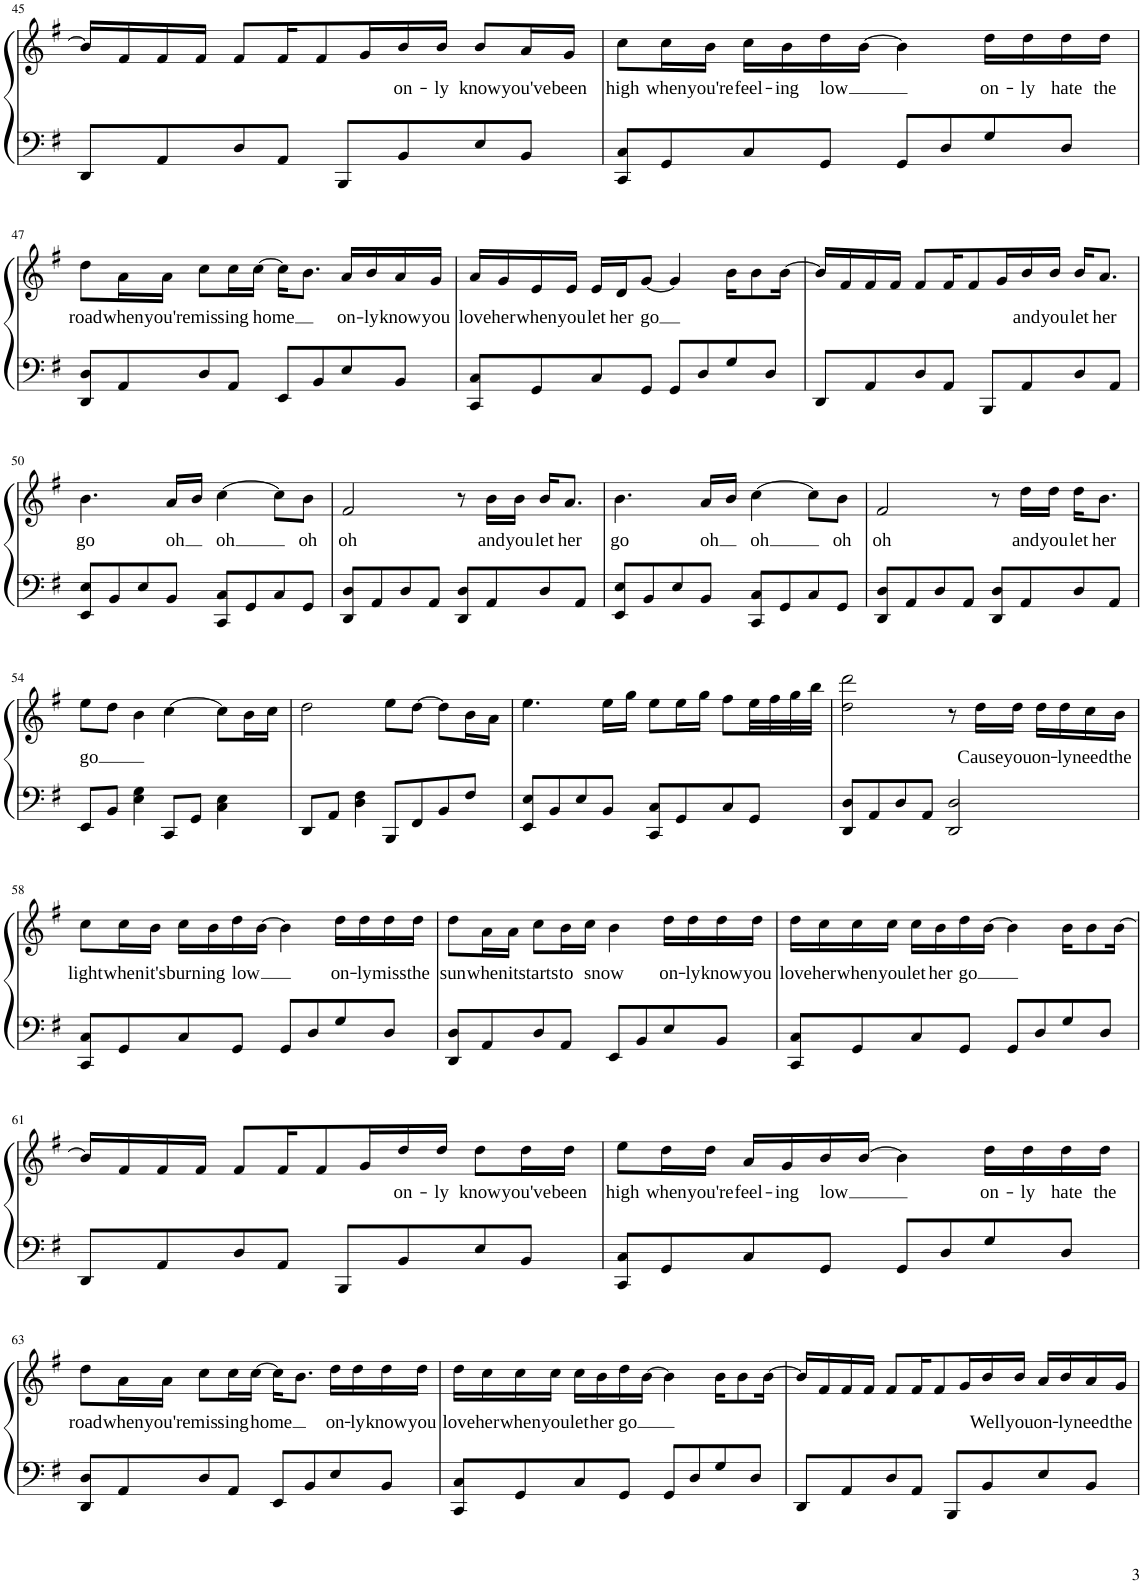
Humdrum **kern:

**kern	**kern	**text
*part1	*part1	*part1
*staff2	*staff1	*staff1
*I"Piano	*	*
*I'Pno	*	*
!!LO:PB:g=z
*clefF4	*clefG2	*
*k[f#]	*k[f#]	*
*M4/4	*M4/4	*
=45	=45	=45
8DD/L	16b/LL]	.
.	16f#/	.
8AA/	16f#/	.
.	16f#/JJ	.
8D/	8f#/L	.
8AA/J	16f#/K	.
.	8f#/	.
8BBB/L	.	.
.	16g/L	.
!	!	!LO:LY:b
8BB/	16b/	on-
!	!	!LO:LY:b
.	16b/JJ	-ly
!	!	!LO:LY:b
8E/	8b/L	know
!	!	!LO:LY:b
8BB/J	16a/L	you've
!	!	!LO:LY:b
.	16g/JJ	been
=46	=46	=46
!	!	!LO:LY:b
8CC/ 8C/L	8cc\L	high
!	!	!LO:LY:b
8GG/	16cc\L	when
!	!	!LO:LY:b
.	16b\JJ	you're
!	!	!LO:LY:b
8C/	16cc\LL	feel-
!	!	!LO:LY:b
.	16b\	-ing
!	!	!LO:LY:b
8GG/J	16dd\	low
.	[16b\JJ	.
8GG/L	4b\]	.
8D/	.	.
!	!	!LO:LY:b
8G/	16dd\LL	on-
!	!	!LO:LY:b
.	16dd\	-ly
!	!	!LO:LY:b
8D/J	16dd\	hate
!	!	!LO:LY:b
.	16dd\JJ	the
!!LO:LB:g=z
=47	=47	=47
!	!	!LO:LY:b
8DD/ 8D/L	8dd\L	road
!	!	!LO:LY:b
8AA/	16a\L	when
!	!	!LO:LY:b
.	16a\JJ	you're
!	!	!LO:LY:b
8D/	8cc\L	mis-
!	!	!LO:LY:b
8AA/J	16cc\L	-sing
!	!	!LO:LY:b
.	[16cc\JJ	home
8EE/L	16cc\KL]	.
.	8.b\J	.
8BB/	.	.
!	!	!LO:LY:b
8E/	16a/LL	on-
!	!	!LO:LY:b
.	16b/	-ly
!	!	!LO:LY:b
8BB/J	16a/	know
!	!	!LO:LY:b
.	16g/JJ	you
=48	=48	=48
!	!	!LO:LY:b
8CC/ 8C/L	16a/LL	love
!	!	!LO:LY:b
.	16g/	her
!	!	!LO:LY:b
8GG/	16e/	when
!	!	!LO:LY:b
.	16e/JJ	you
!	!	!LO:LY:b
8C/	16e/LL	let
!	!	!LO:LY:b
.	16d/J	her
!	!	!LO:LY:b
8GG/J	[8g/J	go
8GG/L	4g/]	.
8D/	.	.
8G/	16b\KL	.
.	8b\	.
8D/J	.	.
.	[16b\Jk	.
=49	=49	=49
8DD/L	16b/LL]	.
.	16f#/	.
8AA/	16f#/	.
.	16f#/JJ	.
8D/	8f#/L	.
8AA/J	16f#/K	.
.	8f#/	.
8BBB/L	.	.
.	16g/L	.
!	!	!LO:LY:b
8AA/	16b/	and
!	!	!LO:LY:b
.	16b/JJ	you
!	!	!LO:LY:b
8D/	16b/KL	let
!	!	!LO:LY:b
.	8.a/J	her
8AA/J	.	.
!!LO:LB:g=z
=50	=50	=50
!	!	!LO:LY:b
8EE/ 8E/L	4.b\	go
8BB/	.	.
8E/	.	.
!	!	!LO:LY:b
8BB/J	16a/LL	oh
.	16b/JJ	.
!	!	!LO:LY:b
8CC/ 8C/L	[4cc\	oh
8GG/	.	.
8C/	8cc\L]	.
!	!	!LO:LY:b
8GG/J	8b\J	oh
=51	=51	=51
!	!	!LO:LY:b
8DD/ 8D/L	2f#/	oh
8AA/	.	.
8D/	.	.
8AA/J	.	.
8DD/ 8D/L	8r	.
!	!	!LO:LY:b
8AA/	16b\LL	and
!	!	!LO:LY:b
.	16b\JJ	you
!	!	!LO:LY:b
8D/	16b/KL	let
!	!	!LO:LY:b
.	8.a/J	her
8AA/J	.	.
=52	=52	=52
!	!	!LO:LY:b
8EE/ 8E/L	4.b\	go
8BB/	.	.
8E/	.	.
!	!	!LO:LY:b
8BB/J	16a/LL	oh
.	16b/JJ	.
!	!	!LO:LY:b
8CC/ 8C/L	[4cc\	oh
8GG/	.	.
8C/	8cc\L]	.
!	!	!LO:LY:b
8GG/J	8b\J	oh
=53	=53	=53
!	!	!LO:LY:b
8DD/ 8D/L	2f#/	oh
8AA/	.	.
8D/	.	.
8AA/J	.	.
8DD/ 8D/L	8r	.
!	!	!LO:LY:b
8AA/	16dd\LL	and
!	!	!LO:LY:b
.	16dd\JJ	you
!	!	!LO:LY:b
8D/	16dd\KL	let
!	!	!LO:LY:b
.	8.b\J	her
8AA/J	.	.
!!LO:LB:g=z
=54	=54	=54
!	!	!LO:LY:b
8EE/L	8ee\L	go
8BB/J	8dd\J	.
4E\ 4G\	4b\	.
8CC/L	[4cc\	.
8GG/J	.	.
4C\ 4E\	8cc\L]	.
.	16b\L	.
.	16cc\JJ	.
=55	=55	=55
8DD/L	2dd\	.
8AA/J	.	.
4D\ 4F#\	.	.
8BBB/L	8ee\L	.
8FF#/	[8dd\J	.
8BB/	8dd\L]	.
8F#/J	16b\L	.
.	16a\JJ	.
=56	=56	=56
8EE/ 8E/L	4.ee\	.
8BB/	.	.
8E/	.	.
8BB/J	16ee\LL	.
.	16gg\JJ	.
8CC/ 8C/L	8ee\L	.
8GG/	16ee\L	.
.	16gg\JJ	.
8C/	8ff#\L	.
8GG/J	32ee\LL	.
.	32ff#\	.
.	32gg\	.
.	32bb\JJJ	.
=57	=57	=57
8DD/ 8D/L	2dd\ 2ddd\	.
8AA/	.	.
8D/	.	.
8AA/J	.	.
2DD/ 2D/	8r	.
!	!	!LO:LY:b
.	16dd\LL	Cause
!	!	!LO:LY:b
.	16dd\JJ	you
!	!	!LO:LY:b
.	16dd\LL	on-
!	!	!LO:LY:b
.	16dd\	-ly
!	!	!LO:LY:b
.	16cc\	need
!	!	!LO:LY:b
.	16b\JJ	the
!!LO:LB:g=z
=58	=58	=58
!	!	!LO:LY:b
8CC/ 8C/L	8cc\L	light
!	!	!LO:LY:b
8GG/	16cc\L	when
!	!	!LO:LY:b
.	16b\JJ	it's
!	!	!LO:LY:b
8C/	16cc\LL	burn
!	!	!LO:LY:b
.	16b\	ing
!	!	!LO:LY:b
8GG/J	16dd\	low
.	[16b\JJ	.
8GG/L	4b\]	.
8D/	.	.
!	!	!LO:LY:b
8G/	16dd\LL	on-
!	!	!LO:LY:b
.	16dd\	-ly
!	!	!LO:LY:b
8D/J	16dd\	miss
!	!	!LO:LY:b
.	16dd\JJ	the
=59	=59	=59
!	!	!LO:LY:b
8DD/ 8D/L	8dd\L	sun
!	!	!LO:LY:b
8AA/	16a\L	when
!	!	!LO:LY:b
.	16a\JJ	it
!	!	!LO:LY:b
8D/	8cc\L	starts
!	!	!LO:LY:b
8AA/J	16b\L	to
!	!	!LO:LY:b
.	16cc\JJ	snow
8EE/L	4b\	.
8BB/	.	.
!	!	!LO:LY:b
8E/	16dd\LL	on-
!	!	!LO:LY:b
.	16dd\	-ly
!	!	!LO:LY:b
8BB/J	16dd\	know
!	!	!LO:LY:b
.	16dd\JJ	you
=60	=60	=60
!	!	!LO:LY:b
8CC/ 8C/L	16dd\LL	love
!	!	!LO:LY:b
.	16cc\	her
!	!	!LO:LY:b
8GG/	16cc\	when
!	!	!LO:LY:b
.	16cc\JJ	you
!	!	!LO:LY:b
8C/	16cc\LL	let
!	!	!LO:LY:b
.	16b\	her
!	!	!LO:LY:b
8GG/J	16dd\	go
.	[16b\JJ	.
8GG/L	4b\]	.
8D/	.	.
8G/	16b\KL	.
.	8b\	.
8D/J	.	.
.	[16b\Jk	.
!!LO:LB:g=z
=61	=61	=61
8DD/L	16b/LL]	.
.	16f#/	.
8AA/	16f#/	.
.	16f#/JJ	.
8D/	8f#/L	.
8AA/J	16f#/K	.
.	8f#/	.
8BBB/L	.	.
.	16g/L	.
!	!	!LO:LY:b
8BB/	16dd/	on-
!	!	!LO:LY:b
.	16dd/JJ	-ly
!	!	!LO:LY:b
8E/	8dd\L	know
!	!	!LO:LY:b
8BB/J	16dd\L	you've
!	!	!LO:LY:b
.	16dd\JJ	been
=62	=62	=62
!	!	!LO:LY:b
8CC/ 8C/L	8ee\L	high
!	!	!LO:LY:b
8GG/	16dd\L	when
!	!	!LO:LY:b
.	16dd\JJ	you're
!	!	!LO:LY:b
8C/	16a/LL	feel-
!	!	!LO:LY:b
.	16g/	-ing
!	!	!LO:LY:b
8GG/J	16b/	low
.	[16b/JJ	.
8GG/L	4b\]	.
8D/	.	.
!	!	!LO:LY:b
8G/	16dd\LL	on-
!	!	!LO:LY:b
.	16dd\	-ly
!	!	!LO:LY:b
8D/J	16dd\	hate
!	!	!LO:LY:b
.	16dd\JJ	the
!!LO:LB:g=z
=63	=63	=63
!	!	!LO:LY:b
8DD/ 8D/L	8dd\L	road
!	!	!LO:LY:b
8AA/	16a\L	when
!	!	!LO:LY:b
.	16a\JJ	you're
!	!	!LO:LY:b
8D/	8cc\L	mis-
!	!	!LO:LY:b
8AA/J	16cc\L	-sing
!	!	!LO:LY:b
.	[16cc\JJ	home
8EE/L	16cc\KL]	.
.	8.b\J	.
8BB/	.	.
!	!	!LO:LY:b
8E/	16dd\LL	on-
!	!	!LO:LY:b
.	16dd\	-ly
!	!	!LO:LY:b
8BB/J	16dd\	know
!	!	!LO:LY:b
.	16dd\JJ	you
=64	=64	=64
!	!	!LO:LY:b
8CC/ 8C/L	16dd\LL	love
!	!	!LO:LY:b
.	16cc\	her
!	!	!LO:LY:b
8GG/	16cc\	when
!	!	!LO:LY:b
.	16cc\JJ	you
!	!	!LO:LY:b
8C/	16cc\LL	let
!	!	!LO:LY:b
.	16b\	her
!	!	!LO:LY:b
8GG/J	16dd\	go
.	[16b\JJ	.
8GG/L	4b\]	.
8D/	.	.
8G/	16b\KL	.
.	8b\	.
8D/J	.	.
.	[16b\Jk	.
=65	=65	=65
8DD/L	16b/LL]	.
.	16f#/	.
8AA/	16f#/	.
.	16f#/JJ	.
8D/	8f#/L	.
8AA/J	16f#/K	.
.	8f#/	.
8BBB/L	.	.
.	16g/L	.
!	!	!LO:LY:b
8BB/	16b/	Well
!	!	!LO:LY:b
.	16b/JJ	you
!	!	!LO:LY:b
8E/	16a/LL	on-
!	!	!LO:LY:b
.	16b/	-ly
!	!	!LO:LY:b
8BB/J	16a/	need
!	!	!LO:LY:b
.	16g/JJ	the
=	=	=
*-	*-	*-
